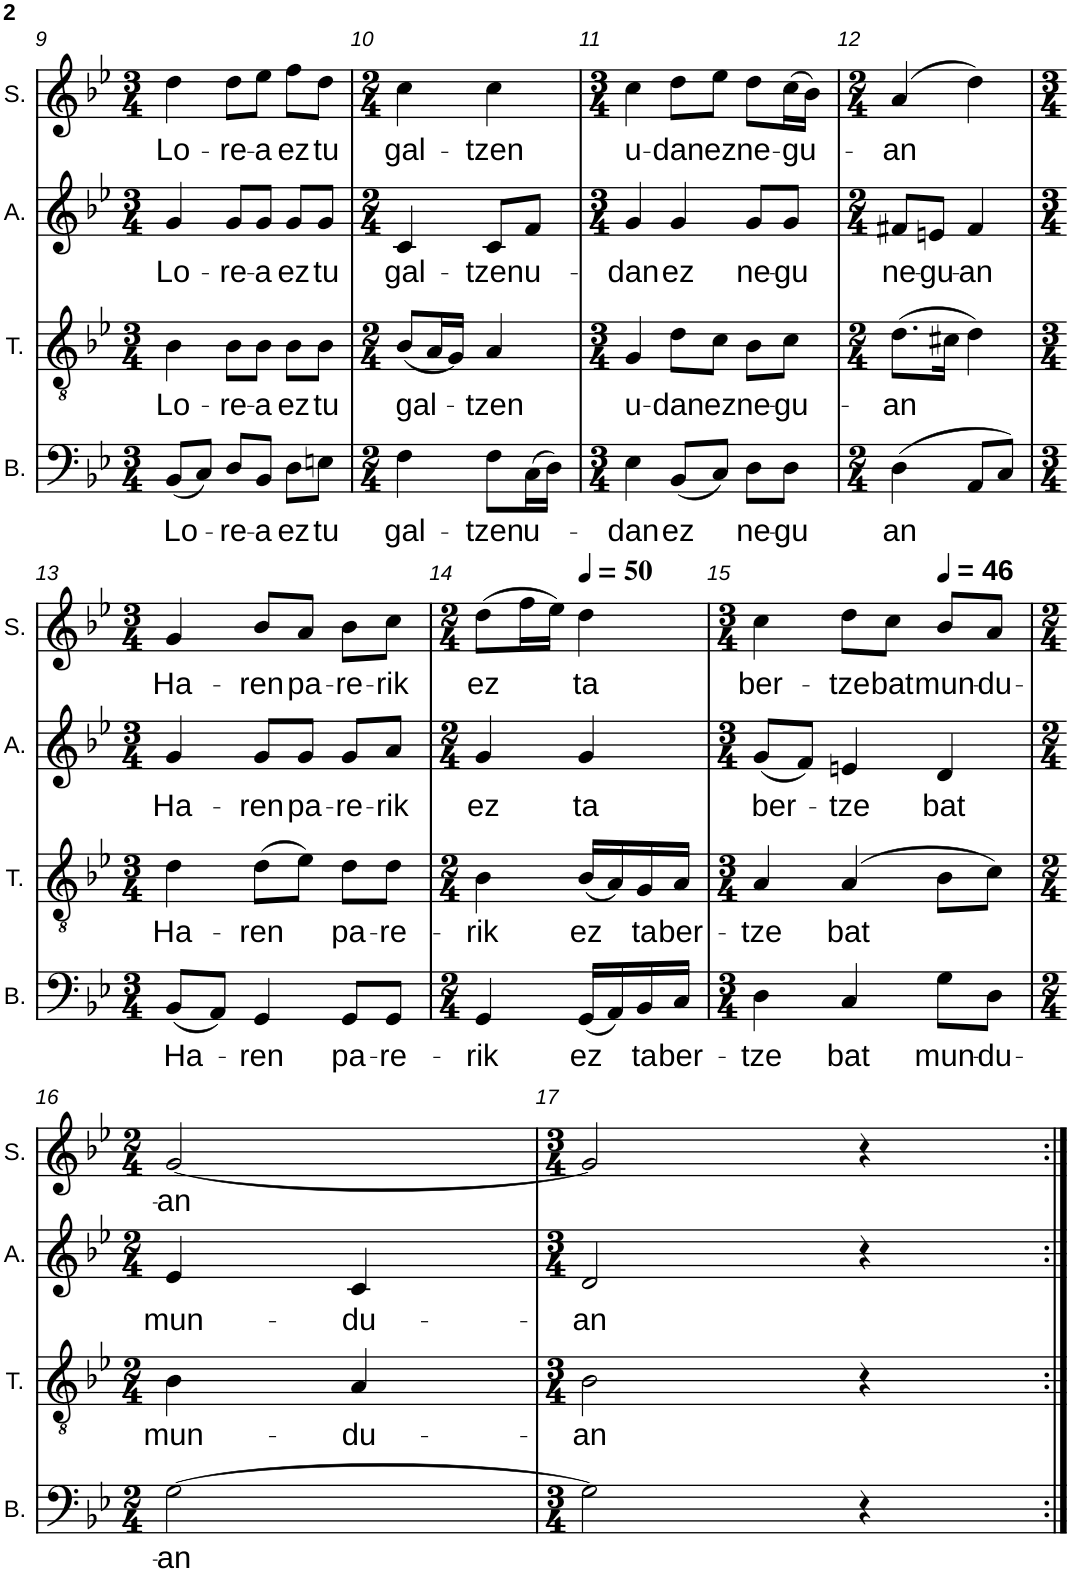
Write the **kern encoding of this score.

**kern	**text	**kern	**text	**kern	**text	**kern	**text
*part4	*part4	*part3	*part3	*part2	*part2	*part1	*part1
*staff4	*staff4	*staff3	*staff3	*staff2	*staff2	*staff1	*staff1
*I"Basse	*	*I"Ténor	*	*I"Alto	*	*I"Soprano	*
*I'B.	*	*I'T.	*	*I'A.	*	*I'S.	*
!!LO:PB:g=z
*clefF4	*	*clefGv2	*	*clefG2	*	*clefG2	*
*k[b-e-]	*	*k[b-e-]	*	*k[b-e-]	*	*k[b-e-]	*
*M3/4	*	*M3/4	*	*M3/4	*	*M3/4	*
=9	=9	=9	=9	=9	=9	=9	=9
!	!LO:LY:b	!	!LO:LY:b	!	!LO:LY:b	!	!LO:LY:b
(8BB-/L	Lo-	4B-\	Lo-	4g/	Lo-	4dd\	Lo-
8C/J)	.	.	.	.	.	.	.
!	!LO:LY:b	!	!LO:LY:b	!	!LO:LY:b	!	!LO:LY:b
8D/L	-re-	8B-\L	-re-	8g/L	-re-	8dd\L	-re-
!	!LO:LY:b	!	!LO:LY:b	!	!LO:LY:b	!	!LO:LY:b
8BB-/J	-a	8B-\J	-a	8g/J	-a	8ee-\J	-a
!	!LO:LY:b	!	!LO:LY:b	!	!LO:LY:b	!	!LO:LY:b
8D\L	ez	8B-\L	ez	8g/L	ez	8ff\L	ez
!	!LO:LY:b	!	!LO:LY:b	!	!LO:LY:b	!	!LO:LY:b
8En\J	tu	8B-\J	tu	8g/J	tu	8dd\J	tu
=10	=10	=10	=10	=10	=10	=10	=10
*M2/4	*	*M2/4	*	*M2/4	*	*M2/4	*
!	!LO:LY:b	!	!LO:LY:b	!	!LO:LY:b	!	!LO:LY:b
4F\	gal-	(8B-/L	gal-	4c/	gal-	4cc\	gal-
.	.	16A/L	.	.	.	.	.
.	.	16G/JJ)	.	.	.	.	.
!	!LO:LY:b	!	!LO:LY:b	!	!LO:LY:b	!	!LO:LY:b
8F\L	-tzen	4A/	-tzen	8c/L	-tzen	4cc\	-tzen
!	!LO:LY:b	!	!	!	!LO:LY:b	!	!
(16C\L	u-	.	.	8f/J	u-	.	.
16D\JJ)	.	.	.	.	.	.	.
=11	=11	=11	=11	=11	=11	=11	=11
*M3/4	*	*M3/4	*	*M3/4	*	*M3/4	*
!	!LO:LY:b	!	!LO:LY:b	!	!LO:LY:b	!	!LO:LY:b
4E-\	-dan	4G/	u-	4g/	-dan	4cc\	u-
!	!LO:LY:b	!	!LO:LY:b	!	!LO:LY:b	!	!LO:LY:b
(8BB-/L	ez	8d\L	-dan	4g/	ez	8dd\L	-dan
!	!	!	!LO:LY:b	!	!	!	!LO:LY:b
8C/J)	.	8c\J	ez	.	.	8ee-\J	ez
!	!LO:LY:b	!	!LO:LY:b	!	!LO:LY:b	!	!LO:LY:b
8D\L	ne-	8B-\L	ne-	8g/L	ne-	8dd\L	ne-
!	!LO:LY:b	!	!LO:LY:b	!	!LO:LY:b	!	!LO:LY:b
8D\J	-gu	8c\J	-gu-	8g/J	-gu	(16cc\L	-gu-
.	.	.	.	.	.	16b-\JJ)	.
=12	=12	=12	=12	=12	=12	=12	=12
*M2/4	*	*M2/4	*	*M2/4	*	*M2/4	*
!	!LO:LY:b	!	!LO:LY:b	!	!LO:LY:b	!	!LO:LY:b
(4D\	-an	(8.d\L	-an	8f#X/L	ne-	(4a/	-an
!	!	!	!	!	!LO:LY:b	!	!
.	.	.	.	8en/J	-gu-	.	.
.	.	16c#X\Jk	.	.	.	.	.
!	!	!	!	!	!LO:LY:b	!	!
8AA/L	.	4d\)	.	4f#/	-an	4dd\)	.
8C/J)	.	.	.	.	.	.	.
!!LO:LB:g=z
=13	=13	=13	=13	=13	=13	=13	=13
*M3/4	*	*M3/4	*	*M3/4	*	*M3/4	*
!	!LO:LY:b	!	!LO:LY:b	!	!LO:LY:b	!	!LO:LY:b
(8BB-/L	Ha-	4d\	Ha-	4g/	Ha-	4g/	Ha-
8AA/J)	.	.	.	.	.	.	.
!	!LO:LY:b	!	!LO:LY:b	!	!LO:LY:b	!	!LO:LY:b
4GG/	-ren	(8d\L	-ren	8g/L	-ren	8b-/L	-ren
!	!	!	!	!	!LO:LY:b	!	!LO:LY:b
.	.	8e-\J)	.	8g/J	pa-	8a/J	pa-
!	!LO:LY:b	!	!LO:LY:b	!	!LO:LY:b	!	!LO:LY:b
8GG/L	pa-	8d\L	pa-	8g/L	-re-	8b-\L	-re-
!	!LO:LY:b	!	!LO:LY:b	!	!LO:LY:b	!	!LO:LY:b
8GG/J	-re-	8d\J	-re-	8a/J	-rik	8cc\J	-rik
=14	=14	=14	=14	=14	=14	=14	=14
*M2/4	*	*M2/4	*	*M2/4	*	*M2/4	*
!	!LO:LY:b	!	!LO:LY:b	!	!LO:LY:b	!	!LO:LY:b
4GG/	-rik	4B-\	-rik	4g/	ez	(8dd\L	ez
.	.	.	.	.	.	16ff\L	.
.	.	.	.	.	.	16ee-\JJ)	.
*	*	*	*	*	*	*MM50	*
!	!LO:LY:b	!	!LO:LY:b	!	!LO:LY:b	!	!LO:LY:b
(16GG/LL	ez	(16B-/LL	ez	4g/	ta	4dd\	-ta
16AA/)	.	16A/)	.	.	.	.	.
!	!LO:LY:b	!	!LO:LY:b	!	!	!	!
16BB-/	-ta	16G/	-ta	.	.	.	.
!	!LO:LY:b	!	!LO:LY:b	!	!	!	!
16C/JJ	ber-	16A/JJ	ber-	.	.	.	.
=15	=15	=15	=15	=15	=15	=15	=15
*M3/4	*	*M3/4	*	*M3/4	*	*M3/4	*
!	!LO:LY:b	!	!LO:LY:b	!	!LO:LY:b	!	!LO:LY:b
4D\	-tze	4A/	-tze	(8g/L	ber-	4cc\	ber-
.	.	.	.	8f/J)	.	.	.
!	!LO:LY:b	!	!LO:LY:b	!	!LO:LY:b	!	!LO:LY:b
4C/	bat	(4A/	bat	4en/	-tze	8dd\L	-tze
!	!	!	!	!	!	!	!LO:LY:b
.	.	.	.	.	.	8cc\J	bat
*	*	*	*	*	*	*MM46	*
!	!LO:LY:b	!	!	!	!LO:LY:b	!	!LO:LY:b
8G\L	mun-	8B-\L	.	4d/	bat	8b-/L	mun-
!	!LO:LY:b	!	!	!	!	!	!LO:LY:b
8D\J	-du-	8c\J)	.	.	.	8a/J	-du-
!!LO:LB:g=z
=16	=16	=16	=16	=16	=16	=16	=16
*M2/4	*	*M2/4	*	*M2/4	*	*M2/4	*
!	!LO:LY:b	!	!LO:LY:b	!	!LO:LY:b	!	!LO:LY:b
[2G\	-an	4B-\	mun-	4e-/	mun-	[2g/	-an
!	!	!	!LO:LY:b	!	!LO:LY:b	!	!
.	.	4A/	-du-	4c/	-du-	.	.
=17	=17	=17	=17	=17	=17	=17	=17
*M3/4	*	*M3/4	*	*M3/4	*	*M3/4	*
!	!	!	!LO:LY:b	!	!LO:LY:b	!	!
2G\]	.	2B-\	-an	2d/	-an	2g/]	.
4r	.	4r	.	4r	.	4r	.
=:|!	=:|!	=:|!	=:|!	=:|!	=:|!	=:|!	=:|!
*-	*-	*-	*-	*-	*-	*-	*-
